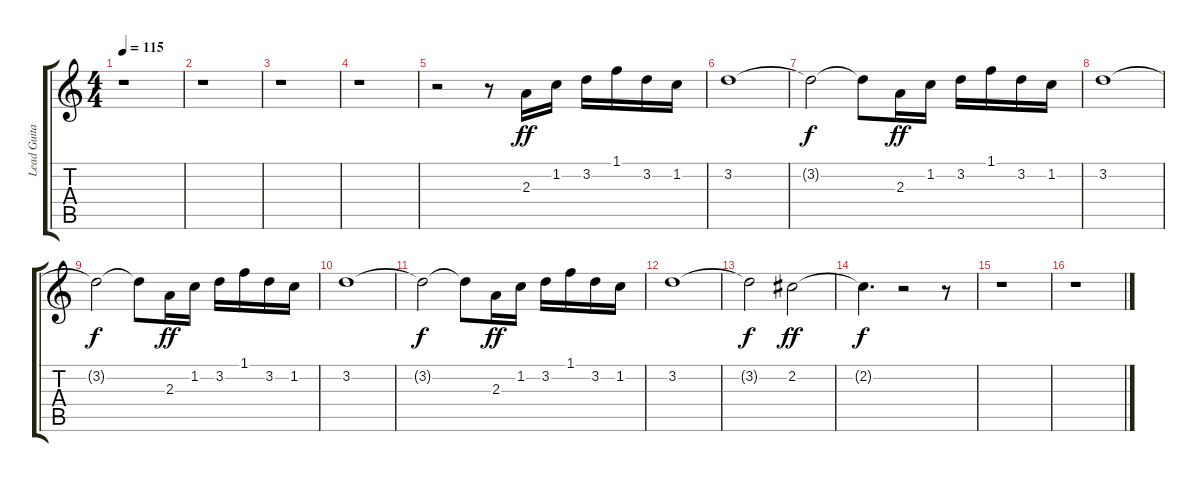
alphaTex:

\track ("Lead Guitar 1" "Lead Guita") {instrument overdrivenguitar}
\staff {score tabs}
\tuning (E4 B3 G3 D3 A2 E2) {hide}
\ts (4 4)
\tempo 115
\clef g2
\ks c
r.1{dy f} |
r.1 |
r.1 |
r.1 |
r.2 r.8 2.3.16{dy ff volume 12 balance 8 instrument acousticgrandpiano} 1.2.16 3.2.16 1.1.16 3.2.16 1.2.16 |
3.2.1 |
3.2{t}.2{dy f} 3.2{t}.8 2.3.16{dy ff} 1.2.16 3.2.16 1.1.16 3.2.16 1.2.16 |
3.2.1 |
3.2{t}.2{dy f} 3.2{t}.8 2.3.16{dy ff} 1.2.16 3.2.16 1.1.16 3.2.16 1.2.16 |
3.2.1 |
3.2{t}.2{dy f} 3.2{t}.8 2.3.16{dy ff volume 12 balance 8 instrument acousticgrandpiano} 1.2.16 3.2.16 1.1.16 3.2.16 1.2.16 |
3.2.1 |
3.2{t}.2{dy f} 2.2.2{dy ff} |
2.2{t}.4{d dy f} r.2 r.8 |
r.1 |
r.1
